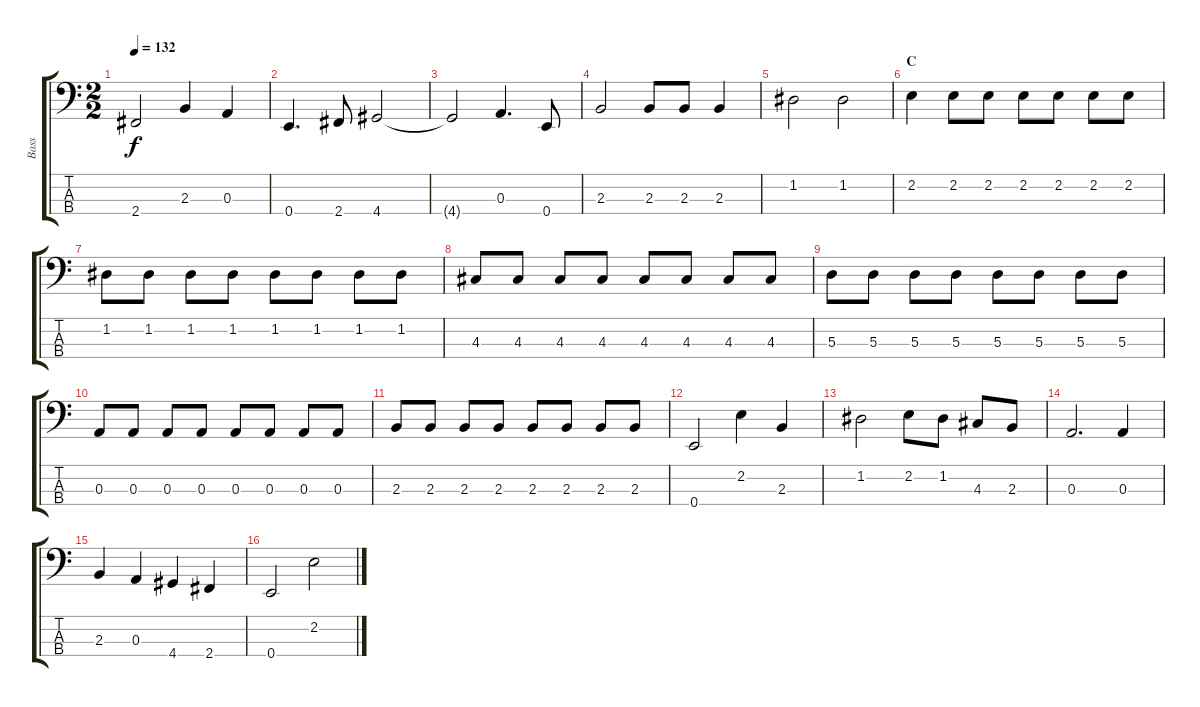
\track ("Bass" "Bass") {instrument electricbassfinger}
\staff {score tabs}
\tuning (G2 D2 A1 E1) {hide}
\ts (2 2)
\tempo 132
\clef f4
\ks c
2.4{t}.2{dy f} 2.3.4 0.3.4 |
0.4.4{d} 2.4.8 4.4.2 |
4.4{t}.2 0.3.4{d} 0.4.8 |
2.3.2 2.3.8 2.3.8 2.3.4 |
1.2.2 1.2.2 |
\section ("" "C")
2.2.4 2.2.8 2.2.8 2.2.8 2.2.8 2.2.8 2.2.8 |
1.2.8 1.2.8 1.2.8 1.2.8 1.2.8 1.2.8 1.2.8 1.2.8 |
4.3.8 4.3.8 4.3.8 4.3.8 4.3.8 4.3.8 4.3.8 4.3.8 |
5.3.8 5.3.8 5.3.8 5.3.8 5.3.8 5.3.8 5.3.8 5.3.8 |
0.3.8 0.3.8 0.3.8 0.3.8 0.3.8 0.3.8 0.3.8 0.3.8 |
2.3.8 2.3.8 2.3.8 2.3.8 2.3.8 2.3.8 2.3.8 2.3.8 |
0.4.2 2.2.4 2.3.4 |
1.2.2 2.2.8 1.2.8 4.3.8 2.3.8 |
0.3.2{d} 0.3.4 |
2.3.4 0.3.4 4.4.4 2.4.4 |
0.4.2 2.2.2
